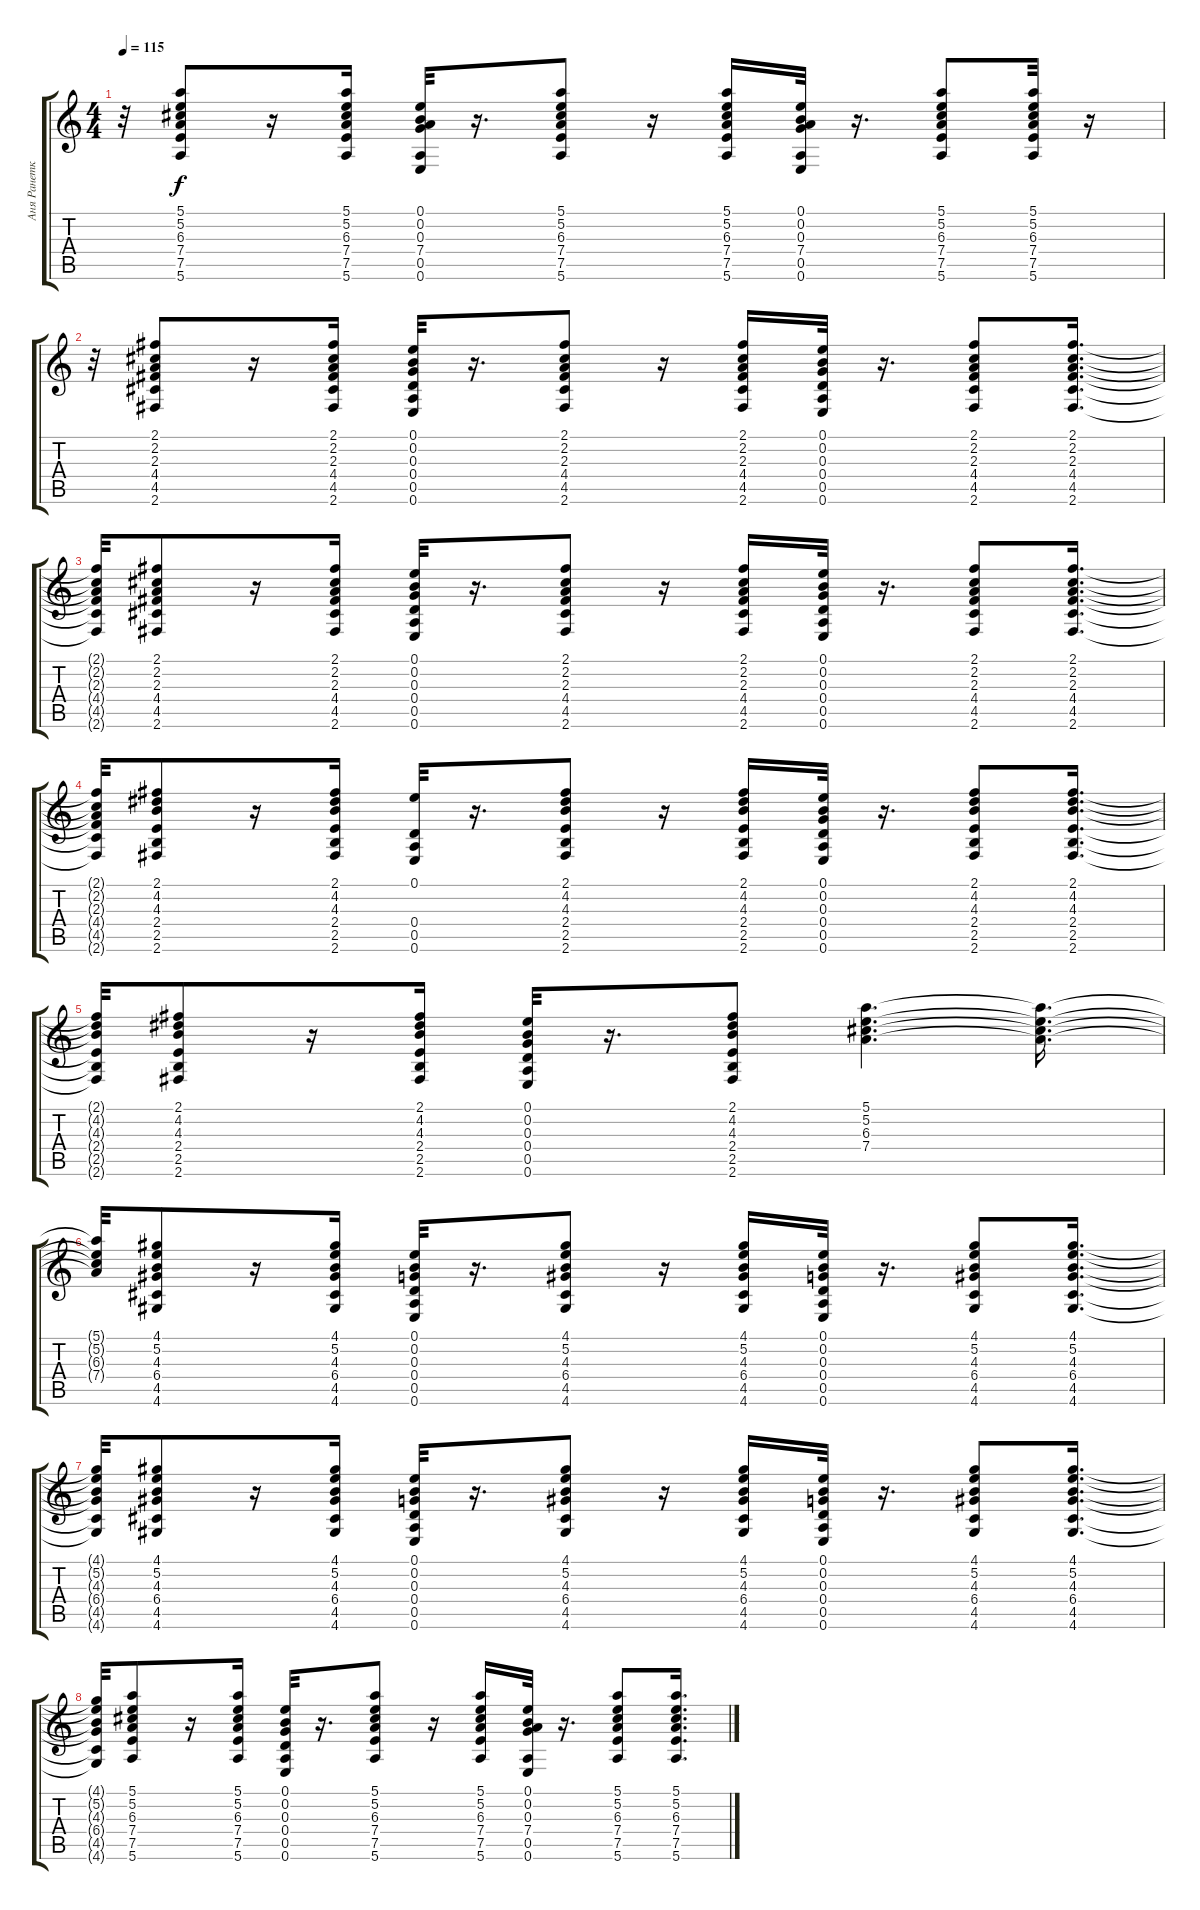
\track ("Аня Ранетка" "Аня Ранетк") {instrument electricguitarclean}
\staff {score tabs}
\tuning (E4 B3 G3 D3 A2 E2) {hide}
\ts (4 4)
\tempo 115
\clef g2
\ks c
r.32{dy f} (5.1 5.2 6.3 7.4 7.5 5.6).8 r.16 (5.1 5.2 6.3 7.4 7.5 5.6).16 (0.1 0.2 0.3 7.4 0.5 0.6).32 r.16{d} (5.1 5.2 6.3 7.4 7.5 5.6).8 r.16 (5.1 5.2 6.3 7.4 7.5 5.6).16 (0.1 0.2 0.3 7.4 0.5 0.6).32 r.16{d} (5.1 5.2 6.3 7.4 7.5 5.6).8 (5.1 5.2 6.3 7.4 7.5 5.6).32 r.16 |
r.32 (2.1 2.2 2.3 4.4 4.5 2.6).8 r.16 (2.1 2.2 2.3 4.4 4.5 2.6).16 (0.1 0.2 0.3 0.4 0.5 0.6).32 r.16{d} (2.1 2.2 2.3 4.4 4.5 2.6).8 r.16 (2.1 2.2 2.3 4.4 4.5 2.6).16 (0.1 0.2 0.3 0.4 0.5 0.6).32 r.16{d} (2.1 2.2 2.3 4.4 4.5 2.6).8 (2.1 2.2 2.3 4.4 4.5 2.6).16{d} |
(2.1{t} 2.2{t} 2.3{t} 4.4{t} 4.5{t} 2.6{t}).32 (2.1 2.2 2.3 4.4 4.5 2.6).8 r.16 (2.1 2.2 2.3 4.4 4.5 2.6).16 (0.1 0.2 0.3 0.4 0.5 0.6).32 r.16{d} (2.1 2.2 2.3 4.4 4.5 2.6).8 r.16 (2.1 2.2 2.3 4.4 4.5 2.6).16 (0.1 0.2 0.3 0.4 0.5 0.6).32 r.16{d} (2.1 2.2 2.3 4.4 4.5 2.6).8 (2.1 2.2 2.3 4.4 4.5 2.6).16{d} |
(2.1{t} 2.2{t} 2.3{t} 4.4{t} 4.5{t} 2.6{t}).32 (2.1 4.2 4.3 2.4 2.5 2.6).8 r.16 (2.1 4.2 4.3 2.4 2.5 2.6).16 (0.1 0.4 0.5 0.6).32 r.16{d} (2.1 4.2 4.3 2.4 2.5 2.6).8 r.16 (2.1 4.2 4.3 2.4 2.5 2.6).16 (0.1 0.2 0.3 0.4 0.5 0.6).32 r.16{d} (2.1 4.2 4.3 2.4 2.5 2.6).8 (2.1 4.2 4.3 2.4 2.5 2.6).16{d} |
(2.1{t} 4.2{t} 4.3{t} 2.4{t} 2.5{t} 2.6{t}).32 (2.1 4.2 4.3 2.4 2.5 2.6).8 r.16 (2.1 4.2 4.3 2.4 2.5 2.6).16 (0.1 0.2 0.3 0.4 0.5 0.6).32 r.16{d} (2.1 4.2 4.3 2.4 2.5 2.6).8 (5.1 5.2 6.3 7.4).4{d} (5.1{t} 5.2{t} 6.3{t} 7.4{t}).16{d} |
(5.1{t} 5.2{t} 6.3{t} 7.4{t}).32 (4.1 5.2 4.3 6.4 4.5 4.6).8 r.16 (4.1 5.2 4.3 6.4 4.5 4.6).16 (0.1 0.2 0.3 0.4 0.5 0.6).32 r.16{d} (4.1 5.2 4.3 6.4 4.5 4.6).8 r.16 (4.1 5.2 4.3 6.4 4.5 4.6).16 (0.1 0.2 0.3 0.4 0.5 0.6).32 r.16{d} (4.1 5.2 4.3 6.4 4.5 4.6).8 (4.1 5.2 4.3 6.4 4.5 4.6).16{d} |
(4.1{t} 5.2{t} 4.3{t} 6.4{t} 4.5{t} 4.6{t}).32 (4.1 5.2 4.3 6.4 4.5 4.6).8 r.16 (4.1 5.2 4.3 6.4 4.5 4.6).16 (0.1 0.2 0.3 0.4 0.5 0.6).32 r.16{d} (4.1 5.2 4.3 6.4 4.5 4.6).8 r.16 (4.1 5.2 4.3 6.4 4.5 4.6).16 (0.1 0.2 0.3 0.4 0.5 0.6).32 r.16{d} (4.1 5.2 4.3 6.4 4.5 4.6).8 (4.1 5.2 4.3 6.4 4.5 4.6).16{d} |
(4.1{t} 5.2{t} 4.3{t} 6.4{t} 4.5{t} 4.6{t}).32 (5.1 5.2 6.3 7.4 7.5 5.6).8 r.16 (5.1 5.2 6.3 7.4 7.5 5.6).16 (0.1 0.2 0.3 0.4 0.5 0.6).32 r.16{d} (5.1 5.2 6.3 7.4 7.5 5.6).8 r.16 (5.1 5.2 6.3 7.4 7.5 5.6).16 (0.1 0.2 0.3 7.4 0.5 0.6).32 r.16{d} (5.1 5.2 6.3 7.4 7.5 5.6).8 (5.1 5.2 6.3 7.4 7.5 5.6).16{d}
